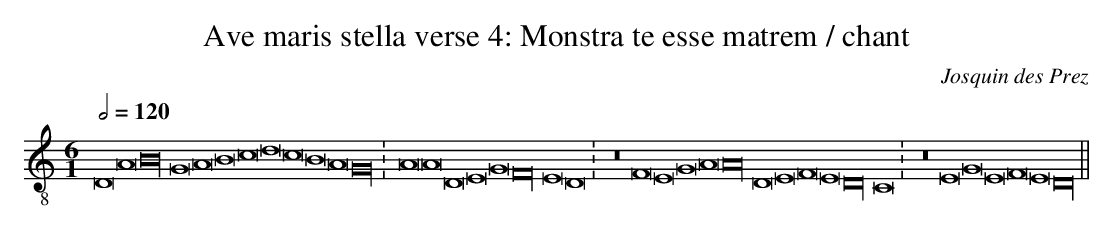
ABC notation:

X:1
T:Ave maris stella verse 4: Monstra te esse matrem / chant
C: Josquin des Prez
L: 1/4
M: 6/1
Q: 1/2=120
K: C clef=treble-8
D8A8B16G8A8B8c8d8c8B8A8G16 :
A8A8D8E8G8F16E8D8 :
z8F8E8G8A8A16D8E8F8E8D16C8 :
z8E8G8E8F8E8D16 ||
